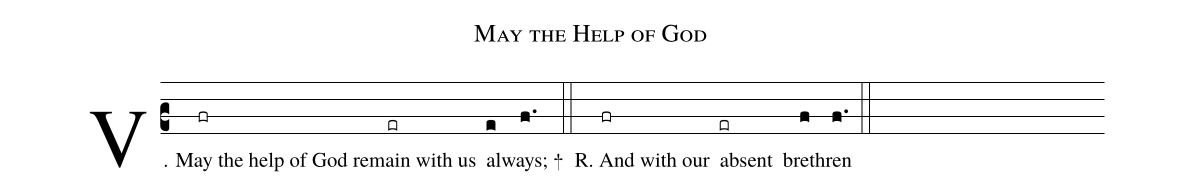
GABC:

name: May the Help of God;
%%
(c2) V. May the help of God re(fr)main with us(er) al(e)ways; +(f.)(::)
R. And with our(fr) absent(er) breth(f)ren(f.) (::)
